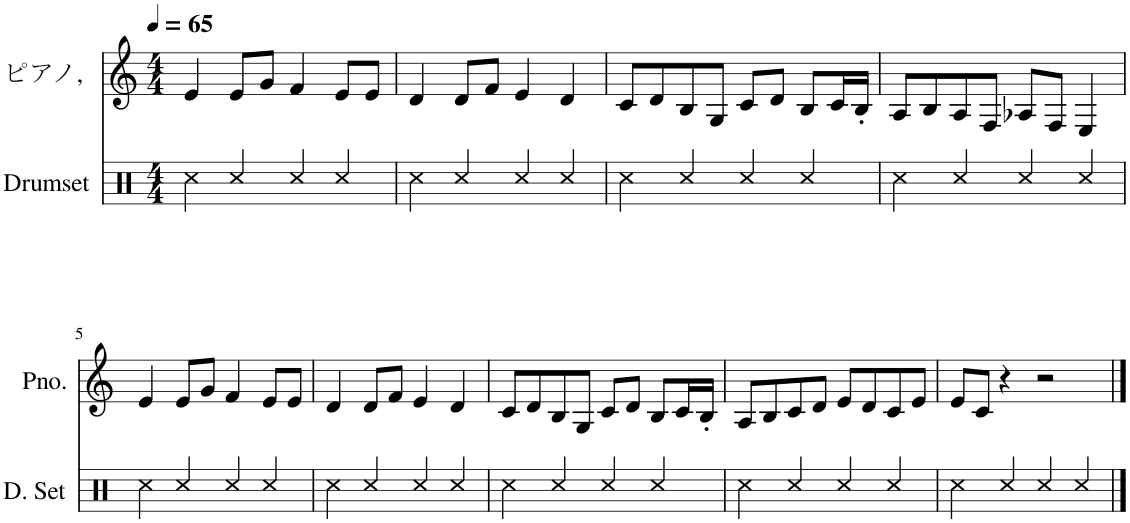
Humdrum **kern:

**kern	**kern
*part2	*part1
*staff2	*staff1
*I"Drumset	*I"ピアノ,
*I'D. Set	*
*clefX	*clefG2
*k[]	*k[]
*M4/4	*M4/4
*MM65	*MM65
=1	=1
4Rcc\	4e/
4Rcc/	8e/L
.	8g/J
4Rcc/	4f/
4Rcc/	8e/L
.	8e/J
=2	=2
4Rcc\	4d/
4Rcc/	8d/L
.	8f/J
4Rcc/	4e/
4Rcc/	4d/
=3	=3
4Rcc\	8c/L
.	8d/
4Rcc/	8B/
.	8G/J
4Rcc/	8c/L
.	8d/J
4Rcc/	8B/L
.	16c/L
.	16B'/JJ
=4	=4
4Rcc\	8A/L
.	8B/
4Rcc/	8A/
.	8F/J
4Rcc/	8A-X/L
.	8F/J
4Rcc/	4E/
!!LO:LB:g=z
=5	=5
4Rcc\	4e/
4Rcc/	8e/L
.	8g/J
4Rcc/	4f/
4Rcc/	8e/L
.	8e/J
=6	=6
4Rcc\	4d/
4Rcc/	8d/L
.	8f/J
4Rcc/	4e/
4Rcc/	4d/
=7	=7
4Rcc\	8c/L
.	8d/
4Rcc/	8B/
.	8G/J
4Rcc/	8c/L
.	8d/J
4Rcc/	8B/L
.	16c/L
.	16B'/JJ
=8	=8
4Rcc\	8A/L
.	8B/
4Rcc/	8c/
.	8d/J
4Rcc/	8e/L
.	8d/
4Rcc/	8c/
.	8e/J
=9	=9
4Rcc\	8e/L
.	8c/J
4Rcc/	4r
4Rcc/	2r
4Rcc/	.
==	==
*-	*-
